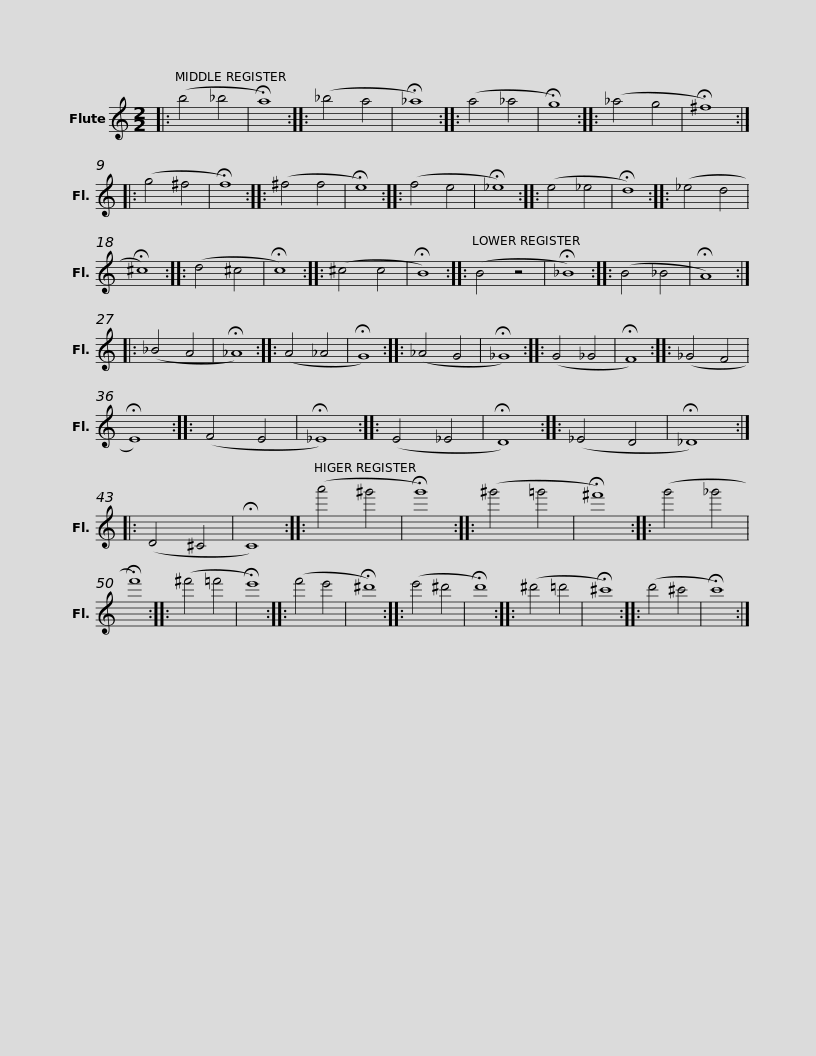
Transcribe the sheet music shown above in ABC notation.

X:1
L:1/8
M:2/2
I:linebreak $
K:C
V:1 treble
V:1
|: (b4 _b4 | !fermata!a8) :: (_b4 a4 | !fermata!_a8) :: (a4 _a4 | %5
 !fermata!g8) :: (_a4 g4 | !fermata!^f8) :: (g4 ^f4 | !fermata!f8) :: %10
 (^f4 f4 | !fermata!e8) ::$ (f4 e4 | !fermata!_e8) :: (e4 _e4 | %15
 !fermata!d8) :: (_e4 d4 | !fermata!^c8) :: (d4 ^c4 | !fermata!c8) :: %20
 (^c4 c4 | !fermata!B8) ::$ (B4 z4 | !fermata!_B8) :: (B4 _B4 | %25
 !fermata!A8) :: (_B4 A4 | !fermata!_A8) :: (A4 _A4 | !fermata!G8) :: %30
 (_A4 G4 | !fermata!_G8) :: (G4 _G4 | !fermata!F8) ::$ (_G4 F4 | %35
 !fermata!E8) :: (F4 E4 | !fermata!_E8) :: (E4 _E4 | !fermata!D8) :: %40
 (_E4 D4 | !fermata!_D8) :: (D4 ^C4 | !fermata!C8) ::$ (a'4 ^g'4 | %45
 !fermata!g'8) :: (^g'4 =g'4 | !fermata!^f'8) :: (g'4 _g'4 | !fermata!f'8) :: %50
 (^f'4 =f'4 | !fermata!e'8) :: (f'4 e'4 | !fermata!^d'8) :: (e'4 ^d'4 | %55
 !fermata!d'8) ::$ (^d'4 =d'4 | !fermata!^c'8) :: (d'4 ^c'4 | !fermata!c'8) :| %60
